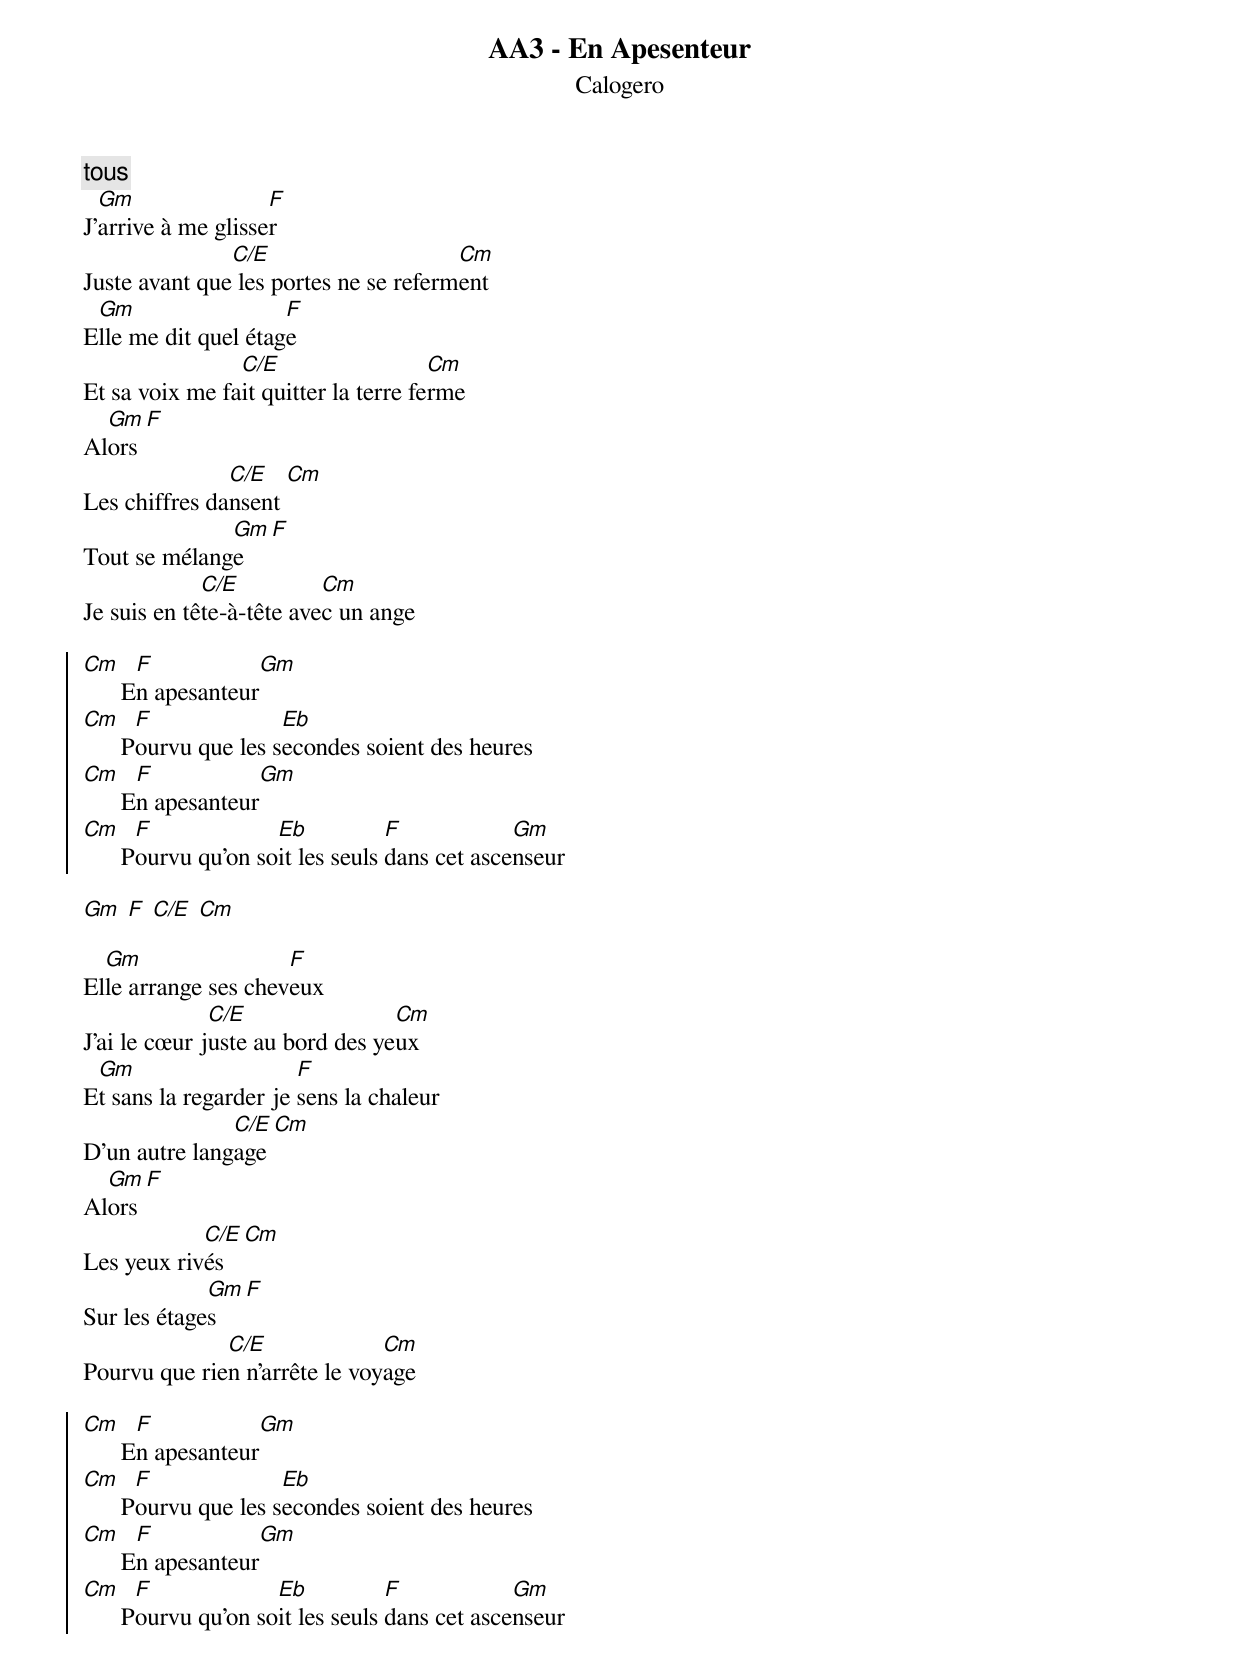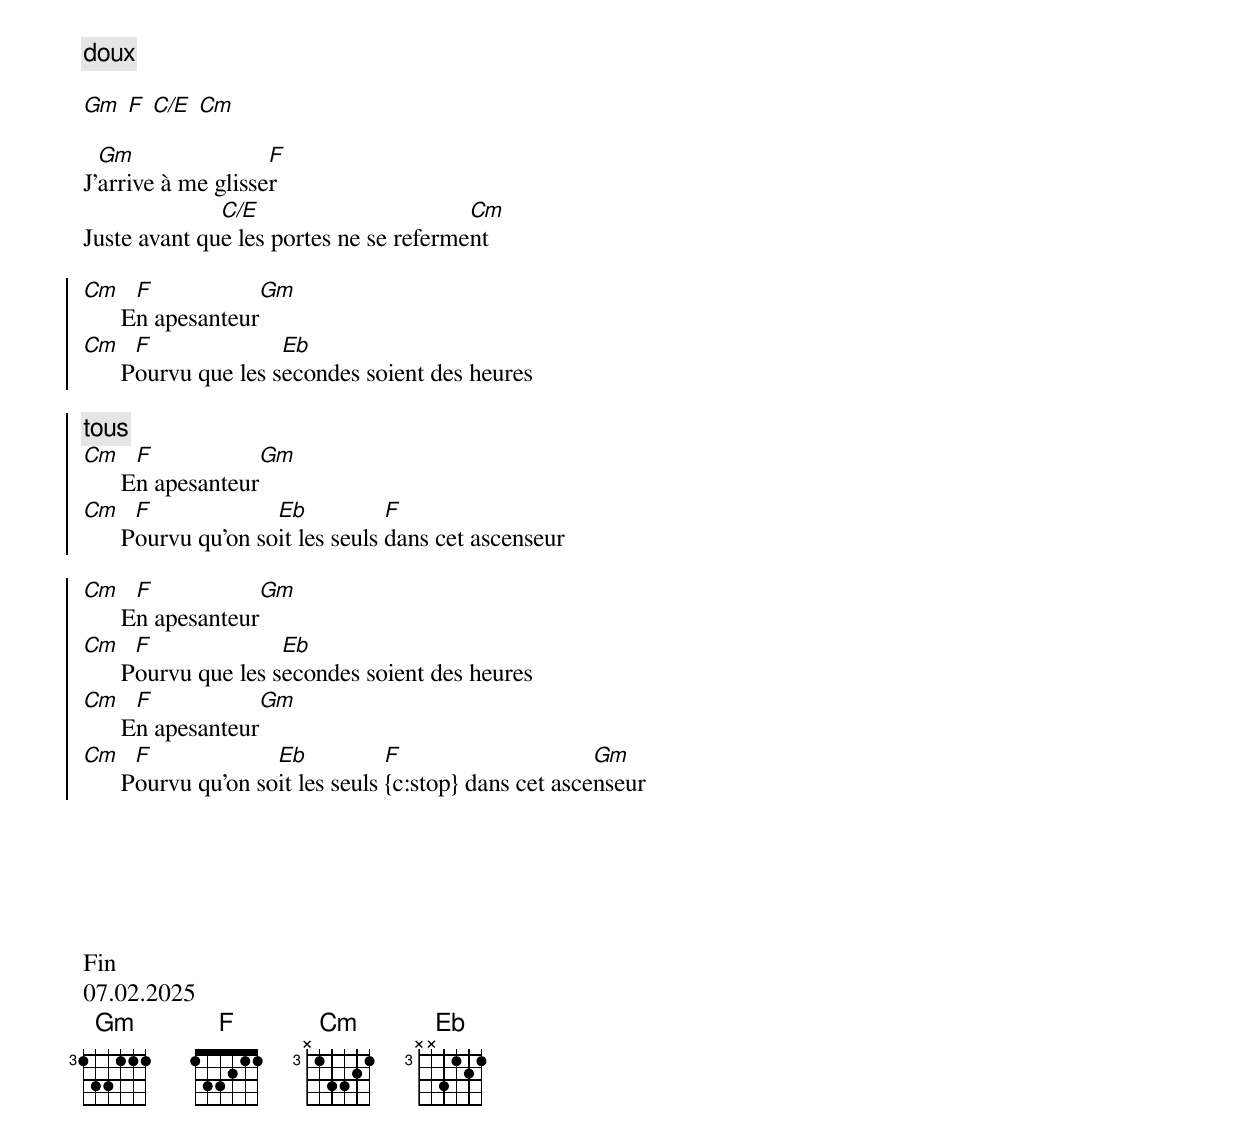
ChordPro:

{title: AA3 - En Apesenteur}
{subtitle: Calogero}
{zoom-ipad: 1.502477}


{c:tous}
J'[Gm]arrive à me glisse[F]r
Juste avant que[C/E] les portes ne se referm[Cm]ent
E[Gm]lle me dit quel étag[F]e
Et sa voix me fa[C/E]it quitter la terre fe[Cm]rme
Al[Gm]ors [F]
Les chiffres da[C/E]nsent [Cm]
Tout se mélang[Gm]e [F]
Je suis en tê[C/E]te-à-tête ave[Cm]c un ange

{soc}
[Cm]      E[F]n apesanteur[Gm]
[Cm]      P[F]ourvu que les s[Eb]econdes soient des heures
[Cm]      E[F]n apesanteur[Gm]
[Cm]      P[F]ourvu qu'on so[Eb]it les seuls [F]dans cet asce[Gm]nseur
{eoc}

[Gm] [F] [C/E] [Cm]

El[Gm]le arrange ses chev[F]eux
J'ai le cœur j[C/E]uste au bord des ye[Cm]ux
E[Gm]t sans la regarder je [F]sens la chaleur
D'un autre lang[C/E]age[Cm]
Al[Gm]ors[F]
Les yeux riv[C/E]és [Cm]
Sur les étage[Gm]s [F]
Pourvu que rie[C/E]n n'arrête le voy[Cm]age

{soc}
[Cm]      E[F]n apesanteur[Gm]
[Cm]      P[F]ourvu que les s[Eb]econdes soient des heures
[Cm]      E[F]n apesanteur[Gm]
[Cm]      P[F]ourvu qu'on so[Eb]it les seuls [F]dans cet asce[Gm]nseur
{eoc}

{c:doux}

[Gm] [F] [C/E] [Cm]

J'[Gm]arrive à me glisse[F]r
Juste avant qu[C/E]e les portes ne se referme[Cm]nt

{soc}
[Cm]      E[F]n apesanteur[Gm]
[Cm]      P[F]ourvu que les s[Eb]econdes soient des heures

{c:tous}
[Cm]      E[F]n apesanteur[Gm]
[Cm]      P[F]ourvu qu'on so[Eb]it les seuls [F]dans cet ascenseur
{eoc}

{soc}
[Cm]      E[F]n apesanteur[Gm]
[Cm]      P[F]ourvu que les s[Eb]econdes soient des heures
[Cm]      E[F]n apesanteur[Gm]
[Cm]      P[F]ourvu qu'on so[Eb]it les seuls [F]{c:stop} dans cet asce[Gm]nseur
{eoc}






Fin
07.02.2025
